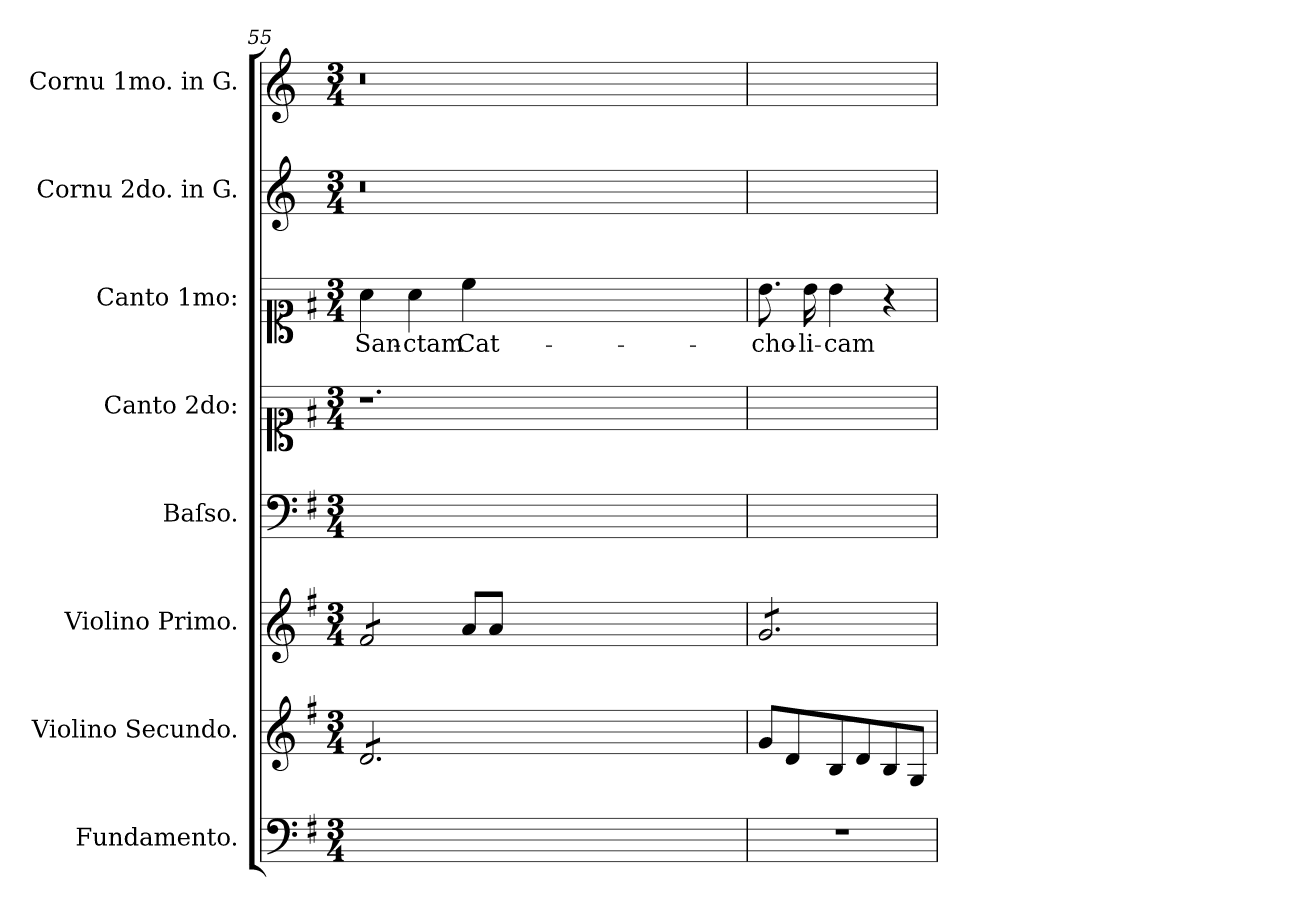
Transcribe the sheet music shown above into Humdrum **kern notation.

**kern	**kern	**kern	**kern	**kern	**kern	**text	**kern	**kern
*part8	*part7	*part6	*part5	*part4	*part3	*part3	*part2	*part1
*staff8	*staff7	*staff6	*staff5	*staff4	*staff3	*staff3	*staff2	*staff1
*I"Fundamento.	*I"Violino Secundo.	*I"Violino Primo.	*I"Baſso.	*I"Canto 2do:	*I"Canto 1mo:	*	*I"Cornu 2do. in G.	*I"Cornu 1mo. in G.
*	*I'vl 2	*I'vl 1	*I'B	*	*	*	*I'cor 2 in G	*I'cor 1 in G
*clefF4	*clefG2	*clefG2	*clefF4	*clefC1	*clefC1	*	*clefG2	*clefG2
*	*	*	*	*	*	*	*ITrd3c5	*ITrd3c5
*k[f#]	*k[f#]	*k[f#]	*k[f#]	*k[f#]	*k[f#]	*	*k[f#]	*k[f#]
*G:	*G:	*G:	*G:	*G:	*G:	*	*G:	*G:
*M3/4	*M3/4	*M3/4	*M3/4	*M3/4	*M3/4	*	*M3/4	*M3/4
=55	=55	=55	=55	=55	=55	=55	=55	=55
*	*tremolo	*	*	*	*	*	*	*
*	*	*tremolo	*	*	*	*	*	*
0.ryy	8d/L	8f#/L	0.ryy	1.r	4a\	San-	0.r	0.r
.	8d/	8f#/	.	.	.	.	.	.
.	8d/	8f#/	.	.	4a\	-ctam	.	.
.	8d/	8f#/J	.	.	.	.	.	.
*	*	*Xtremolo	*	*	*	*	*	*
.	8d/	8a/L	.	.	4cc\	Cat-	.	.
.	8d/J	8a/J	.	.	.	.	.	.
*	*Xtremolo	*	*	*	*	*	*	*
.	0ryy	0ryy	.	.	0ryy	.	.	.
.	.	.	.	1.ryy	.	.	.	.
.	4ryy	4ryy	.	.	4ryy	.	.	.
=56	=56	=56	=56	=56	=56	=56	=56	=56
*	*	*tremolo	*	*	*	*	*	*
2.r	8g/L	8g/L	2.ryy	2.ryy	8.b\	-cho-	2.ryy	2.ryy
.	8d/	8g/	.	.	.	.	.	.
.	.	.	.	.	16b\	-li-	.	.
.	8B/	8g/	.	.	4b\	-cam	.	.
.	8d/	8g/	.	.	.	.	.	.
.	8B/	8g/	.	.	4r	.	.	.
.	8G/J	8g/J	.	.	.	.	.	.
*	*	*Xtremolo	*	*	*	*	*	*
=	=	=	=	=	=	=	=	=
*-	*-	*-	*-	*-	*-	*-	*-	*-
